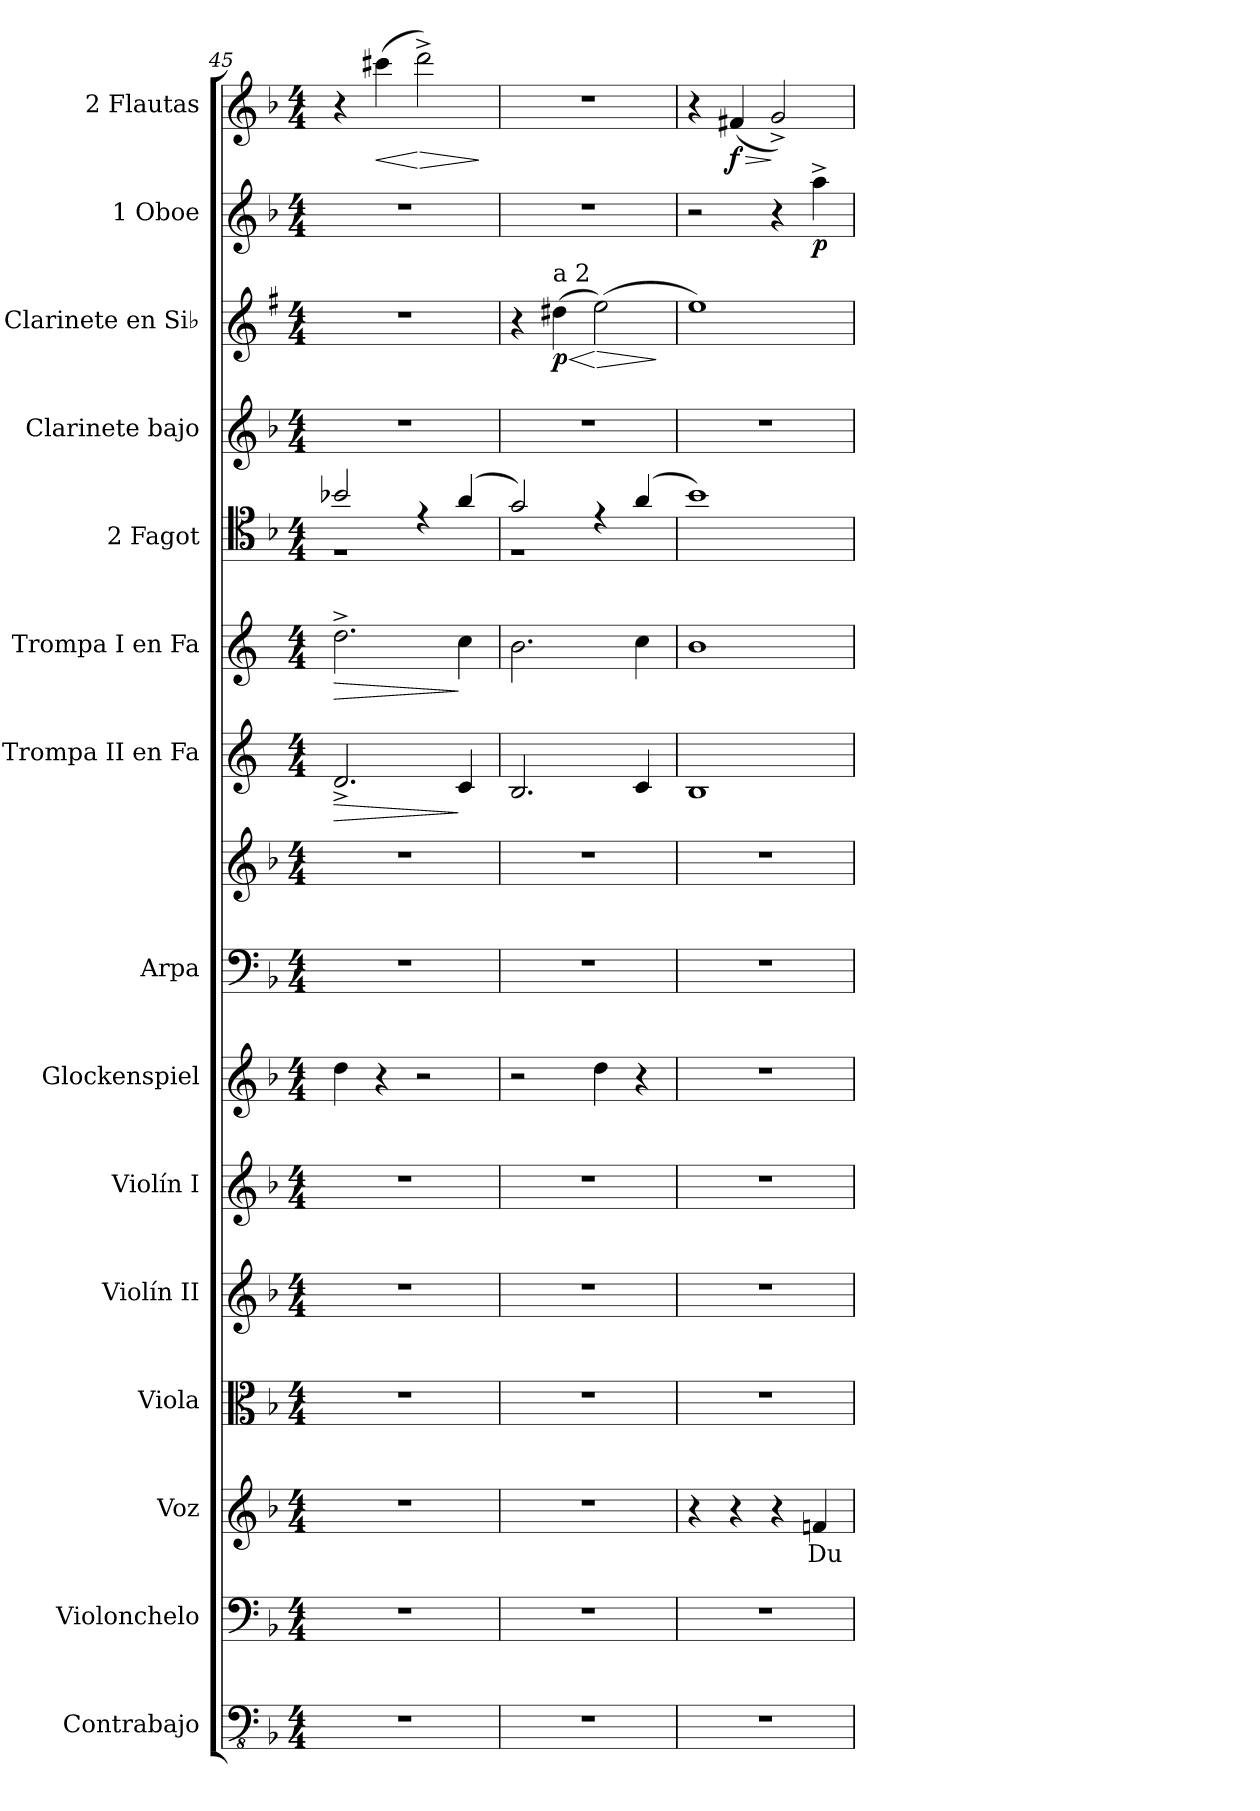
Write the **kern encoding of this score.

**kern	**kern	**kern	**text	**kern	**kern	**kern	**kern	**kern	**kern	**kern	**dynam	**kern	**dynam	**kern	**kern	**kern	**dynam	**kern	**dynam	**kern	**dynam
*part15	*part14	*part13	*part13	*part12	*part11	*part10	*part9	*part8	*part8	*part7	*part7	*part6	*part6	*part5	*part4	*part3	*part3	*part2	*part2	*part1	*part1
*staff16	*staff15	*staff14	*staff14	*staff13	*staff12	*staff11	*staff10	*staff9	*staff8	*staff7	*staff7	*staff6	*staff6	*staff5	*staff4	*staff3	*staff3	*staff2	*staff2	*staff1	*staff1
*I"Contrabajo	*I"Violonchelo	*I"Voz	*	*I"Viola	*I"Violín II	*I"Violín I	*I"Glockenspiel	*I"Arpa	*	*I"Trompa II en Fa	*	*I"Trompa I en Fa	*	*I"2 Fagot	*I"Clarinete bajo	*I"2 Clarinete en Si♭	*	*I"1 Oboe	*	*I"2 Flautas	*
*I'Cb.	*I'Vc.	*I'Vo.	*	*I'Vla.	*I'Vln.I	*I'Vln.I	*I'Glk.	*I'Arp.	*	*I'Trmp.II	*	*I'Trmp.I	*	*I'Fag.	*I'Cl.B.	*I'Cl.Si♭	*	*I'Ob.	*	*I'Fl.	*
*clefFv4	*clefF4	*clefG2	*	*clefC3	*clefG2	*clefG2	*clefG2	*clefF4	*clefG2	*clefG2	*	*clefG2	*	*clefC4	*clefG2	*clefG2	*	*clefG2	*	*clefG2	*
*ITrd7c12	*	*	*	*	*	*	*ITrd-14c-24	*	*	*ITrd4c7	*	*ITrd4c7	*	*	*ITrd8c14	*ITrd1c2	*	*	*	*	*
*k[b-]	*k[b-]	*k[b-]	*	*k[b-]	*k[b-]	*k[b-]	*k[b-]	*k[b-]	*k[b-]	*k[b-]	*	*k[b-]	*	*k[b-]	*k[b-]	*k[b-]	*	*k[b-]	*	*k[b-]	*
*M4/4	*M4/4	*M4/4	*	*M4/4	*M4/4	*M4/4	*M4/4	*M4/4	*M4/4	*M4/4	*	*M4/4	*	*M4/4	*M4/4	*M4/4	*	*M4/4	*	*M4/4	*
=45	=45	=45	=45	=45	=45	=45	=45	=45	=45	=45	=45	=45	=45	=45	=45	=45	=45	=45	=45	=45	=45
!	!	!	!	!	!	!	!	!	!	!	!LO:HP:b	!	!LO:HP:b	!	!	!	!	!	!	!	!
*	*	*	*	*	*	*	*	*	*	*	*	*	*	*^	*	*	*	*	*	*	*
1r	1r	1r	.	1r	1r	1r	4dddd\	1r	1r	2.G^/	>	2.g^\	>	2b-X/	1r	1r	1r	.	1r	.	4r	.
!	!	!	!	!	!	!	!	!	!	!	!	!	!	!	!	!	!	!	!	!	!	!LO:HP:b
.	.	.	.	.	.	.	4r	.	.	.	.	.	.	.	.	.	.	.	.	.	(4ccc#X\	<
!	!	!	!	!	!	!	!	!	!	!	!	!	!	!	!	!	!	!	!	!	!	!LO:HP:n=1:b
.	.	.	.	.	.	.	2r	.	.	.	.	.	.	4re	.	.	.	.	.	.	2ddd^\)	[ >
.	.	.	.	.	.	.	.	.	.	4F/	]	4f\	]	(4a/	.	.	.	.	.	.	.	.
*	*	*	*	*	*	*	*	*	*	*	*	*	*	*v	*v	*	*	*	*	*	*	*
.	.	.	.	.	.	.	.	.	.	.	.	.	.	.	.	.	.	.	.	.	]
=46	=46	=46	=46	=46	=46	=46	=46	=46	=46	=46	=46	=46	=46	=46	=46	=46	=46	=46	=46	=46	=46
*	*	*	*	*	*	*	*	*	*	*	*	*	*	*^	*	*	*	*	*	*	*
1r	1r	1r	.	1r	1r	1r	2r	1r	1r	2.E/	.	2.e\	.	2g/)	1r	1r	4r	.	1r	.	1r	.
!	!	!	!	!	!	!	!	!	!	!	!	!	!	!	!	!	!LO:TX:a:t=a 2	!	!	!	!	!
!	!	!	!	!	!	!	!	!	!	!	!	!	!	!	!	!	!	!LO:HP:b	!	!	!	!
!	!	!	!	!	!	!	!	!	!	!	!	!	!	!	!	!	!	!LO:DY:n=1:b	!	!	!	!
.	.	.	.	.	.	.	.	.	.	.	.	.	.	.	.	.	(4cc#X\	< p	.	.	.	.
!	!	!	!	!	!	!	!	!	!	!	!	!	!	!	!	!	!	!LO:HP:n=1:b	!	!	!	!
.	.	.	.	.	.	.	4dddd\	.	.	.	.	.	.	4re	.	.	(2dd\)	[ >	.	.	.	.
.	.	.	.	.	.	.	4r	.	.	4F/	.	4f\	.	(4a/	.	.	.	.	.	.	.	.
*	*	*	*	*	*	*	*	*	*	*	*	*	*	*v	*v	*	*	*	*	*	*	*
.	.	.	.	.	.	.	.	.	.	.	.	.	.	.	.	.	]	.	.	.	.
!!LO:PB:g=z
=47	=47	=47	=47	=47	=47	=47	=47	=47	=47	=47	=47	=47	=47	=47	=47	=47	=47	=47	=47	=47	=47
1r	1r	4r	.	1r	1r	1r	1r	1r	1r	1E	.	1e	.	1b-)	1r	1dd)	.	2r	.	4r	.
!	!	!	!	!	!	!	!	!	!	!	!	!	!	!	!	!	!	!	!	!	!LO:HP:b
!	!	!	!	!	!	!	!	!	!	!	!	!	!	!	!	!	!	!	!	!	!LO:DY:n=1:b
.	.	4r	.	.	.	.	.	.	.	.	.	.	.	.	.	.	.	.	.	(4f#X/	> f
.	.	4r	.	.	.	.	.	.	.	.	.	.	.	.	.	.	.	4r	.	2g^/)	]
!	!	!	!LO:LY:b	!	!	!	!	!	!	!	!	!	!	!	!	!	!	!	!LO:DY:b	!	!
.	.	4fn/	Du	.	.	.	.	.	.	.	.	.	.	.	.	.	.	4aa^\	p	.	.
=	=	=	=	=	=	=	=	=	=	=	=	=	=	=	=	=	=	=	=	=	=
*-	*-	*-	*-	*-	*-	*-	*-	*-	*-	*-	*-	*-	*-	*-	*-	*-	*-	*-	*-	*-	*-
